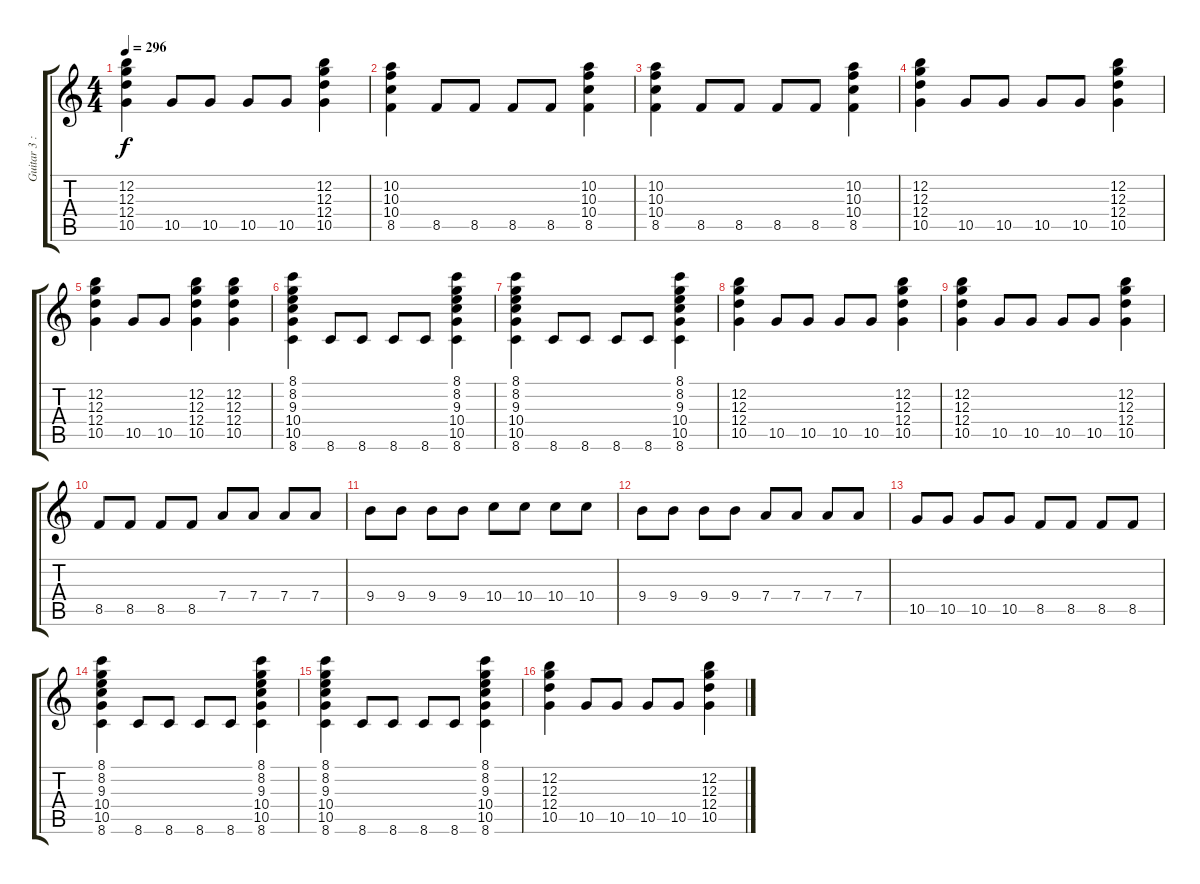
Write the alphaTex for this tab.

\track ("Guitar 3 : Rafael" "Guitar 3 :") {instrument overdrivenguitar}
\staff {score tabs}
\tuning (E4 B3 G3 D3 A2 E2) {hide}
\ts (4 4)
\tempo 296
\clef g2
\ks c
(12.2 12.3 12.4 10.5).4{dy f} 10.5.8 10.5.8 10.5.8 10.5.8 (12.2 12.3 12.4 10.5).4 |
(10.2 10.3 10.4 8.5).4 8.5.8 8.5.8 8.5.8 8.5.8 (10.2 10.3 10.4 8.5).4 |
(10.2 10.3 10.4 8.5).4 8.5.8 8.5.8 8.5.8 8.5.8 (10.2 10.3 10.4 8.5).4 |
(12.2 12.3 12.4 10.5).4 10.5.8 10.5.8 10.5.8 10.5.8 (12.2 12.3 12.4 10.5).4 |
(12.2 12.3 12.4 10.5).4 10.5.8 10.5.8 (12.2 12.3 12.4 10.5).4 (12.2 12.3 12.4 10.5).4 |
(8.1 8.2 9.3 10.4 10.5 8.6).4 8.6.8 8.6.8 8.6.8 8.6.8 (8.1 8.2 9.3 10.4 10.5 8.6).4 |
(8.1 8.2 9.3 10.4 10.5 8.6).4 8.6.8 8.6.8 8.6.8 8.6.8 (8.1 8.2 9.3 10.4 10.5 8.6).4 |
(12.2 12.3 12.4 10.5).4 10.5.8 10.5.8 10.5.8 10.5.8 (12.2 12.3 12.4 10.5).4 |
(12.2 12.3 12.4 10.5).4 10.5.8 10.5.8 10.5.8 10.5.8 (12.2 12.3 12.4 10.5).4 |
8.5.8 8.5.8 8.5.8 8.5.8 7.4.8 7.4.8 7.4.8 7.4.8 |
9.4.8 9.4.8 9.4.8 9.4.8 10.4.8 10.4.8 10.4.8 10.4.8 |
9.4.8 9.4.8 9.4.8 9.4.8 7.4.8 7.4.8 7.4.8 7.4.8 |
10.5.8 10.5.8 10.5.8 10.5.8 8.5.8 8.5.8 8.5.8 8.5.8 |
(8.1 8.2 9.3 10.4 10.5 8.6).4 8.6.8 8.6.8 8.6.8 8.6.8 (8.1 8.2 9.3 10.4 10.5 8.6).4 |
(8.1 8.2 9.3 10.4 10.5 8.6).4 8.6.8 8.6.8 8.6.8 8.6.8 (8.1 8.2 9.3 10.4 10.5 8.6).4 |
(12.2 12.3 12.4 10.5).4 10.5.8 10.5.8 10.5.8 10.5.8 (12.2 12.3 12.4 10.5).4
